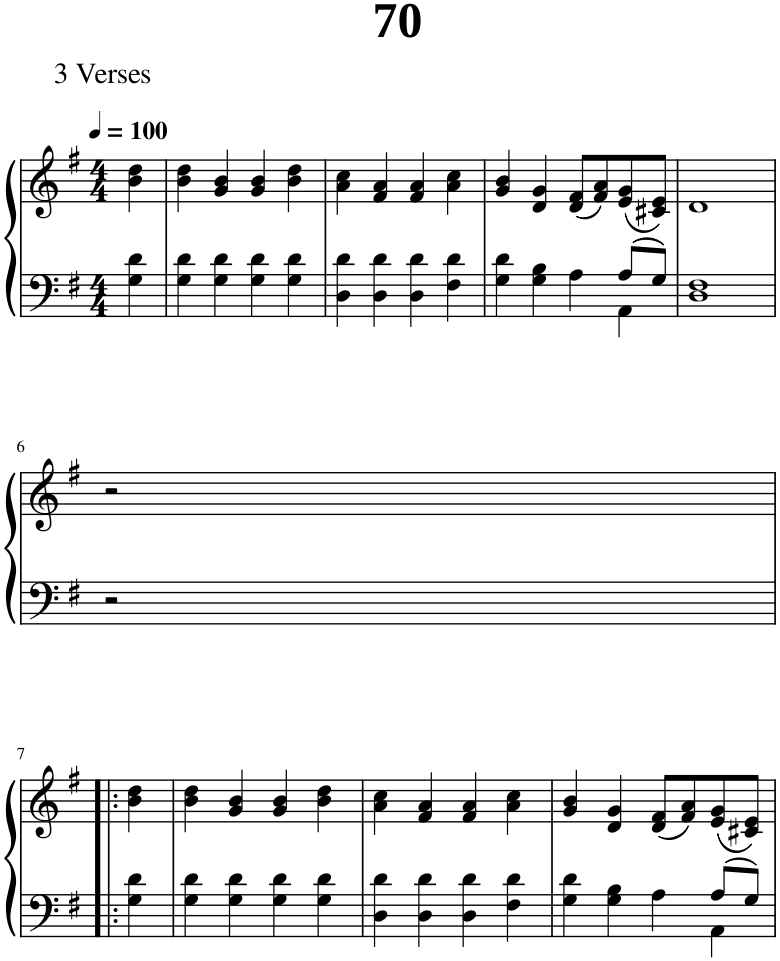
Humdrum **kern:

**kern	**kern
*part1	*part1
*staff2	*staff1
*I"Piano	*
*I'Pno.	*
*clefF4	*clefG2
*k[f#]	*k[f#]
*M4/4	*M4/4
*MM100	*MM100
=1	=1
4G\ 4d\	4b\ 4dd\
=2	=2
4G\ 4d\	4b\ 4dd\
4G\ 4d\	4g/ 4b/
4G\ 4d\	4g/ 4b/
4G\ 4d\	4b\ 4dd\
=3	=3
4D\ 4d\	4a\ 4cc\
4D\ 4d\	4f#/ 4a/
4D\ 4d\	4f#/ 4a/
4F#\ 4d\	4a\ 4cc\
=4	=4
*^	*
4G\ 4d\	2.ryy	4g/ 4b/
4G\ 4B\	.	4d/ 4g/
4A\	.	(8d/ 8f#/L
.	.	8f#/ 8a/)
8A/L	4AA\	(8e/ 8g/
8G/J	.	8c#X/ 8e/J)
*v	*v	*
=5	=5
1D 1F#	1d
!!LO:LB:g=z
=6	=6
2r	2r
!!LO:LB:g=z
=7!|:	=7!|:
4G\ 4d\	4b\ 4dd\
=8	=8
4G\ 4d\	4b\ 4dd\
4G\ 4d\	4g/ 4b/
4G\ 4d\	4g/ 4b/
4G\ 4d\	4b\ 4dd\
=9	=9
4D\ 4d\	4a\ 4cc\
4D\ 4d\	4f#/ 4a/
4D\ 4d\	4f#/ 4a/
4F#\ 4d\	4a\ 4cc\
=10	=10
*^	*
4G\ 4d\	2.ryy	4g/ 4b/
4G\ 4B\	.	4d/ 4g/
4A\	.	(8d/ 8f#/L
.	.	8f#/ 8a/)
8A/L	4AA\	(8e/ 8g/
8G/J	.	8c#X/ 8e/J)
*v	*v	*
=	=
*-	*-
